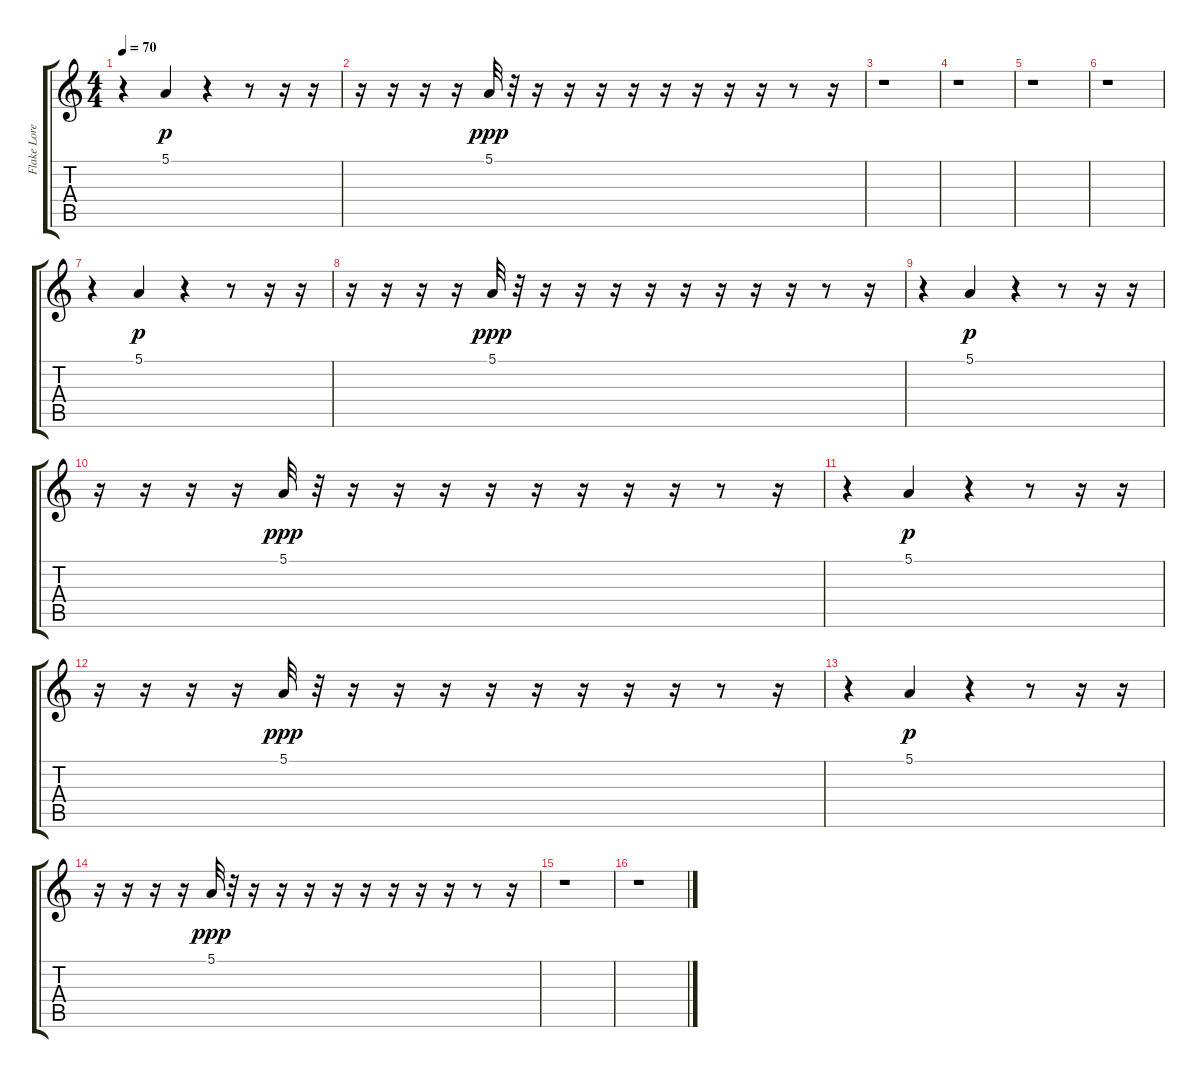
\track ("Flake Lorenz" "Flake Lore") {instrument acousticgrandpiano}
\staff {score tabs}
\tuning (E4 B3 G3 D3 A2 E2) {hide}
\ts (4 4)
\tempo 70
\clef g2
\ks c
r.4{dy ppp} 5.1.4{dy p} r.4 r.8 r.16 r.16 |
r.16 r.16 r.16 r.16 5.1.32{dy ppp} r.32 r.16 r.16 r.16 r.16 r.16 r.16 r.16 r.16 r.8 r.16 |
r.1 |
r.1 |
r.1 |
r.1 |
r.4 5.1.4{dy p} r.4 r.8 r.16 r.16 |
r.16 r.16 r.16 r.16 5.1.32{dy ppp} r.32 r.16 r.16 r.16 r.16 r.16 r.16 r.16 r.16 r.8 r.16 |
r.4 5.1.4{dy p} r.4 r.8 r.16 r.16 |
r.16 r.16 r.16 r.16 5.1.32{dy ppp} r.32 r.16 r.16 r.16 r.16 r.16 r.16 r.16 r.16 r.8 r.16 |
r.4 5.1.4{dy p} r.4 r.8 r.16 r.16 |
r.16 r.16 r.16 r.16 5.1.32{dy ppp} r.32 r.16 r.16 r.16 r.16 r.16 r.16 r.16 r.16 r.8 r.16 |
r.4 5.1.4{dy p} r.4 r.8 r.16 r.16 |
r.16 r.16 r.16 r.16 5.1.32{dy ppp} r.32 r.16 r.16 r.16 r.16 r.16 r.16 r.16 r.16 r.8 r.16 |
r.1 |
r.1
